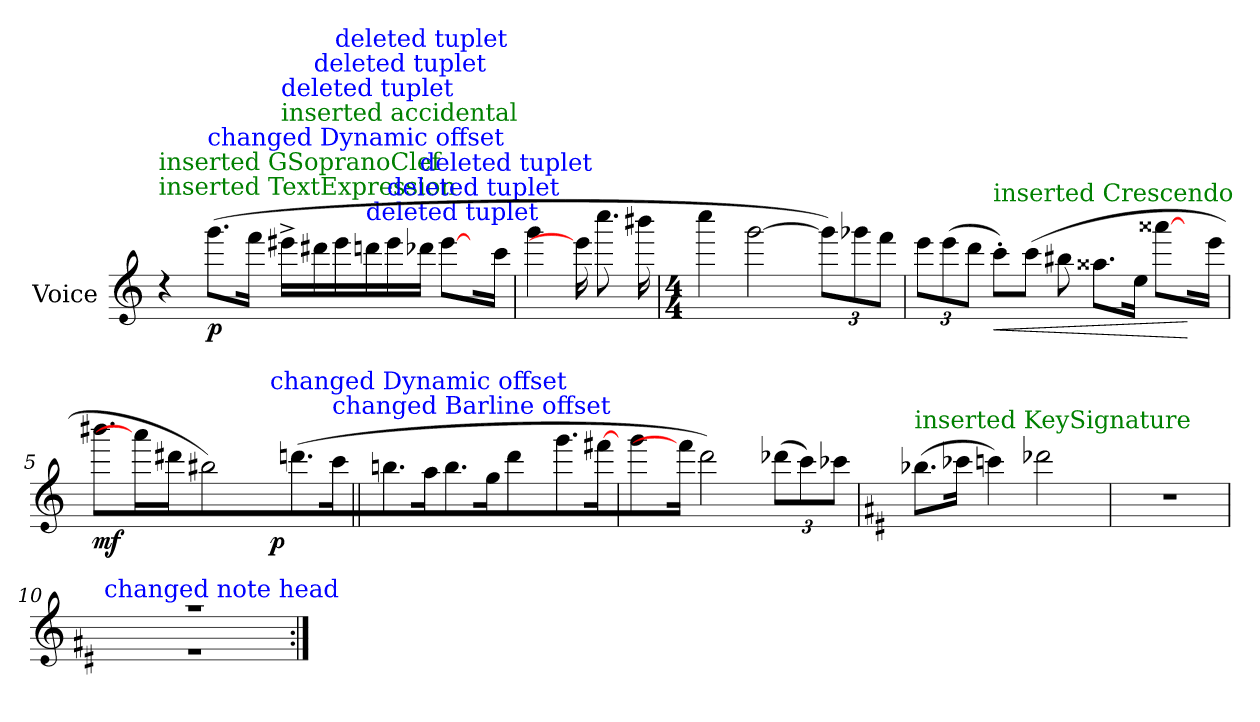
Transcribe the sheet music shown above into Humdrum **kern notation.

**kern	**dynam
*part1	*part1
*staff1	*staff1
*I"Voice	*
*I'Voice	*
*clefG3	*
=1	=1
!LO:TX:color=#008000:t=inserted TextExpression	!
!LO:TX:color=#008000:t=inserted GSopranoClef	!
4rb	.
!LO:TX:color=#0000FF:t=changed Dynamic offset	!
!	!LO:DY:b
(>8.eee\L	p
16ddd\Jk	.
!LO:TX:color=#008000:t=inserted accidental	!
!LO:TX:color=#0000FF:t=deleted tuplet	!
16ccc#X^>i\LL	.
!LO:TX:color=#0000FF:t=deleted tuplet	!
16bb#Xi\	.
!LO:TX:color=#0000FF:t=deleted tuplet	!
16ccc#i\	.
!LO:TX:color=#0000FF:t=deleted tuplet	!
16bbni\	.
!LO:TX:color=#0000FF:t=deleted tuplet	!
16ccc#i\	.
!LO:TX:color=#0000FF:t=deleted tuplet	!
16bb-Xi\JJ	.
[8ccc#\L	.
16ryy	.
16aa\Jk	.
=2	=2
4eee\	.
16ccc#\L]	.
8.aaa\L	.
16ggg#X\Jk	.
=3	=3
*M4/4	*
4aaa\	.
[>2eee\	.
12eee\L])	.
12eee-X\	.
12ddd\J	.
!!LO:LB:g=z
=4	=4
12ccc\L	.
(>12ccc\	.
12bb\J	.
!LO:TX:color=#008000:t=inserted Crescendo	!
!	!LO:HP:b
8aa'>\L)	<
(>8aa\J	.
8gg#X\	.
8.ff##X\L	.
16cc\Jk	.
[8fff##X\L	.
16ryy	[
16ccc\Jk	.
=5	=5
!	!LO:DY:b
*^	*
8.ggg#X\L	2.ryy	mf
16fff##\L]	.	.
16bb#X\Jk	.	.
2gg#X\)	.	.
!	!LO:TX:color=#0000FF:t=changed Dynamic offset	!
!	!	!LO:DY:b
.	4ryy	p
(>8.bbn\L	.	.
!LO:TX:color=#0000FF:t=changed Barline offset	!	!
16aa\Jk	16ryy	.
*v	*v	*
=6||	=6||
8.ggn\L	.
16ff\Jk	.
8.gg\L	.
16ee\Jk	.
4bb\	.
8.eee\L	.
[16ddd#X\J	.
=7	=7
4eee\	.
16ddd#\J]	.
2bb\)	.
(>12bb-X\L	.
12aa\)	.
12aa-X\J	.
!!LO:LB:g=z
=8	=8
*k[f#c#]	*
!LO:TX:color=#008000:t=inserted KeySignature	!
(>8.gg-X\L	.
16aa-X\Jk	.
4aan\)	.
2bb-X\	.
=9	=9
1r	.
=10	=10
*^	*
!LO:TX:color=#0000FF:t=changed note head	!	!
1rff	1re	.
!	!LO:TX:color=#0000FF:t=changed Repeat offset	!
*v	*v	*
=:|!	=:|!
*-	*-
